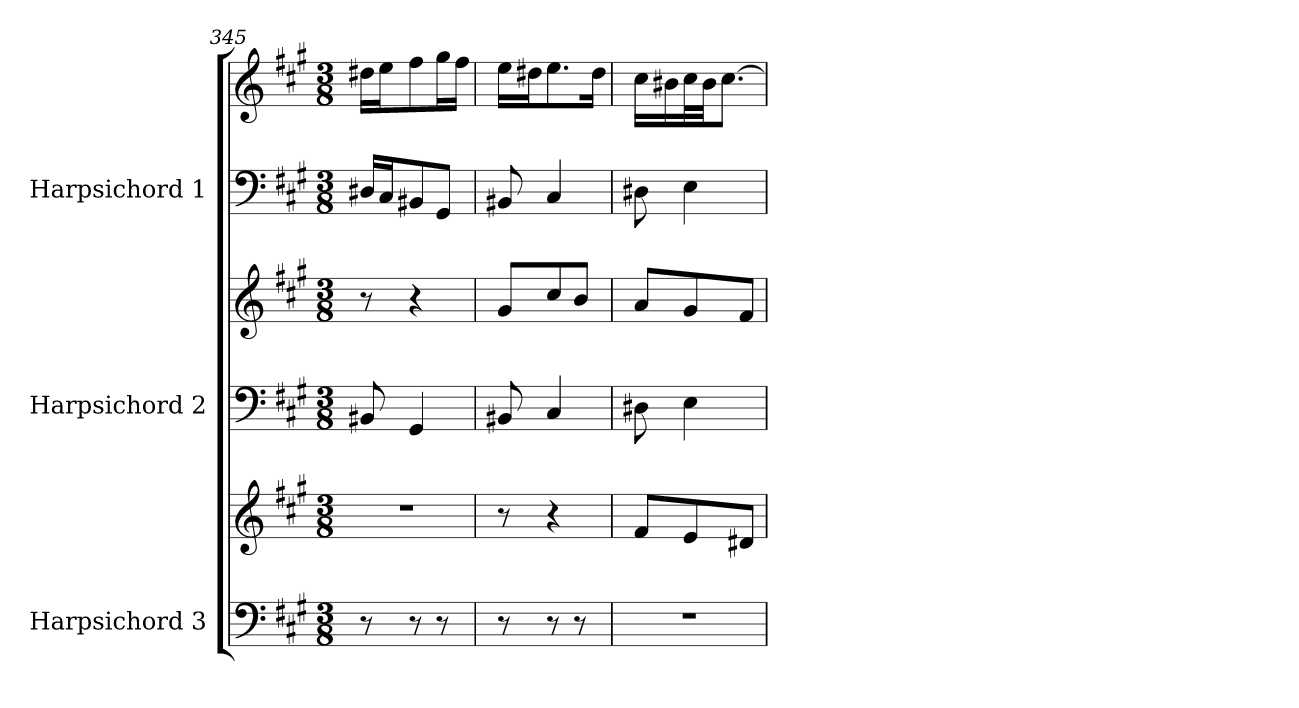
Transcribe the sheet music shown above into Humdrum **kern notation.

**kern	**kern	**kern	**kern	**kern	**kern
*part3	*part3	*part2	*part2	*part1	*part1
*staff6	*staff5	*staff4	*staff3	*staff2	*staff1
*I"Harpsichord 3	*	*I"Harpsichord 2	*	*I"Harpsichord 1	*
*I'Hp	*	*I'Hp	*	*I'Hp	*
*clefF4	*clefG2	*clefF4	*clefG2	*clefF4	*clefG2
*k[f#c#g#]	*k[f#c#g#]	*k[f#c#g#]	*k[f#c#g#]	*k[f#c#g#]	*k[f#c#g#]
*M3/8	*M3/8	*M3/8	*M3/8	*M3/8	*M3/8
=345	=345	=345	=345	=345	=345
8r	4.r	8BB#X/	8r	16D#X/LL	16dd#X\LL
.	.	.	.	16C#/J	16ee\J
8r	.	4GG#/	4r	8BB#X/	8ff#\
8r	.	.	.	8GG#/J	16gg#\L
.	.	.	.	.	16ff#\JJ
!!LO:PB:g=z
=346	=346	=346	=346	=346	=346
8r	8r	8BB#X/	8g#/L	8BB#X/	16ee\LL
.	.	.	.	.	16dd#X\J
8r	4r	4C#/	8cc#/	4C#/	8.ee\
8r	.	.	8b/J	.	.
.	.	.	.	.	16dd#\Jk
=347	=347	=347	=347	=347	=347
4.r	8f#/L	8D#X\	8a/L	8D#X\	16cc#\LL
.	.	.	.	.	16b#X\
.	8e/	4E\	8g#/	4E\	32cc#\L
.	.	.	.	.	32b#\JJ
.	.	.	.	.	[8.cc#\J
.	8d#X/J	.	8f#/J	.	.
=	=	=	=	=	=
*-	*-	*-	*-	*-	*-
